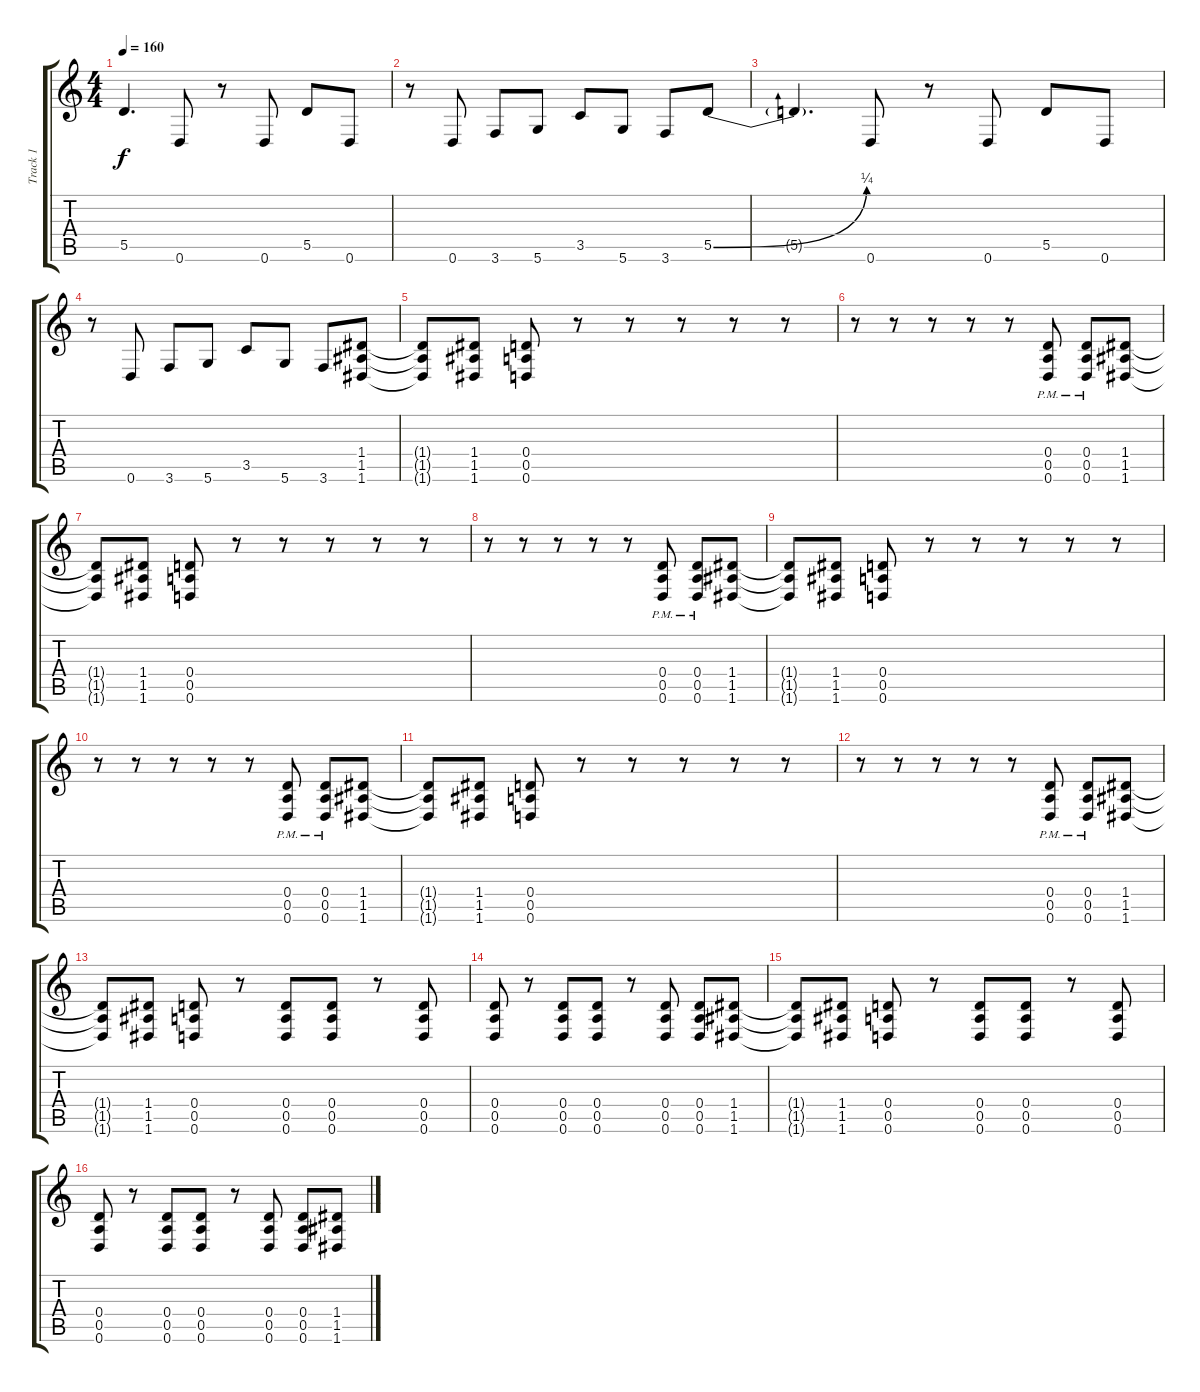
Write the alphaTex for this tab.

\track ("Track 1" "Track 1") {instrument overdrivenguitar}
\staff {score tabs}
\tuning (E4 B3 G3 D3 A2 D2) {hide}
\ts (4 4)
\tempo 160
\clef g2
\ks c
5.5{t}.4{d dy f} 0.6.8 r.8 0.6.8 5.5.8 0.6.8 |
r.8 0.6.8 3.6.8 5.6.8 3.5.8 5.6.8 3.6.8 5.5{be (bend 0 0 60 1)}.8 |
5.5{t}.4{d} 0.6.8 r.8 0.6.8 5.5.8 0.6.8 |
r.8 0.6.8 3.6.8 5.6.8 3.5.8 5.6.8 3.6.8 (1.4 1.5 1.6).8 |
(1.4{t} 1.5{t} 1.6{t}).8 (1.4 1.5 1.6).8 (0.4 0.5 0.6).8 r.8 r.8 r.8 r.8 r.8 |
r.8 r.8 r.8 r.8 r.8 (0.4{pm} 0.5{pm} 0.6{pm}).8 (0.4{pm} 0.5{pm} 0.6{pm}).8 (1.4 1.5 1.6).8 |
(1.4{t} 1.5{t} 1.6{t}).8 (1.4 1.5 1.6).8 (0.4 0.5 0.6).8 r.8 r.8 r.8 r.8 r.8 |
r.8 r.8 r.8 r.8 r.8 (0.4{pm} 0.5{pm} 0.6{pm}).8 (0.4{pm} 0.5{pm} 0.6{pm}).8 (1.4 1.5 1.6).8 |
(1.4{t} 1.5{t} 1.6{t}).8 (1.4 1.5 1.6).8 (0.4 0.5 0.6).8 r.8 r.8 r.8 r.8 r.8 |
r.8 r.8 r.8 r.8 r.8 (0.4{pm} 0.5{pm} 0.6{pm}).8 (0.4{pm} 0.5{pm} 0.6{pm}).8 (1.4 1.5 1.6).8 |
(1.4{t} 1.5{t} 1.6{t}).8 (1.4 1.5 1.6).8 (0.4 0.5 0.6).8 r.8 r.8 r.8 r.8 r.8 |
r.8 r.8 r.8 r.8 r.8 (0.4{pm} 0.5{pm} 0.6{pm}).8 (0.4{pm} 0.5{pm} 0.6{pm}).8 (1.4 1.5 1.6).8 |
(1.4{t} 1.5{t} 1.6{t}).8 (1.4 1.5 1.6).8 (0.4 0.5 0.6).8 r.8 (0.4 0.5 0.6).8 (0.4 0.5 0.6).8 r.8 (0.4 0.5 0.6).8 |
(0.4 0.5 0.6).8 r.8 (0.4 0.5 0.6).8 (0.4 0.5 0.6).8 r.8 (0.4 0.5 0.6).8 (0.4 0.5 0.6).8 (1.4 1.5 1.6).8 |
(1.4{t} 1.5{t} 1.6{t}).8 (1.4 1.5 1.6).8 (0.4 0.5 0.6).8 r.8 (0.4 0.5 0.6).8 (0.4 0.5 0.6).8 r.8 (0.4 0.5 0.6).8 |
(0.4 0.5 0.6).8 r.8 (0.4 0.5 0.6).8 (0.4 0.5 0.6).8 r.8 (0.4 0.5 0.6).8 (0.4 0.5 0.6).8 (1.4 1.5 1.6).8
